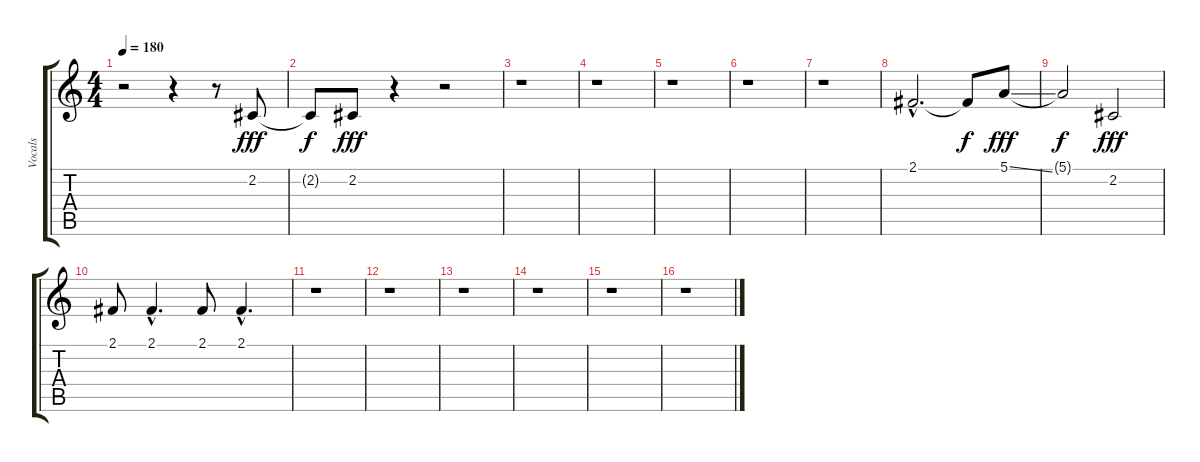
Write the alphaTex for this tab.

\track ("Vocals" "Vocals") {instrument lead6voice}
\staff {score tabs}
\tuning (E4 B3 G3 D3 A2 E2) {hide}
\ts (4 4)
\tempo 180
\clef g2
\ks c
r.2{dy fff} r.4 r.8 2.2.8 |
2.2{t}.8{dy f} 2.2.8{dy fff} r.4 r.2 |
r.1 |
r.1 |
r.1 |
r.1 |
r.1 |
2.1{hac}.2{d} 2.1{t}.8{dy f} 5.1{ss}.8{dy fff} |
5.1{t}.2{dy f} 2.2.2{dy fff} |
2.1.8 2.1{hac}.4{d} 2.1.8 2.1{hac}.4{d} |
r.1 |
r.1 |
r.1 |
r.1 |
r.1 |
r.1
